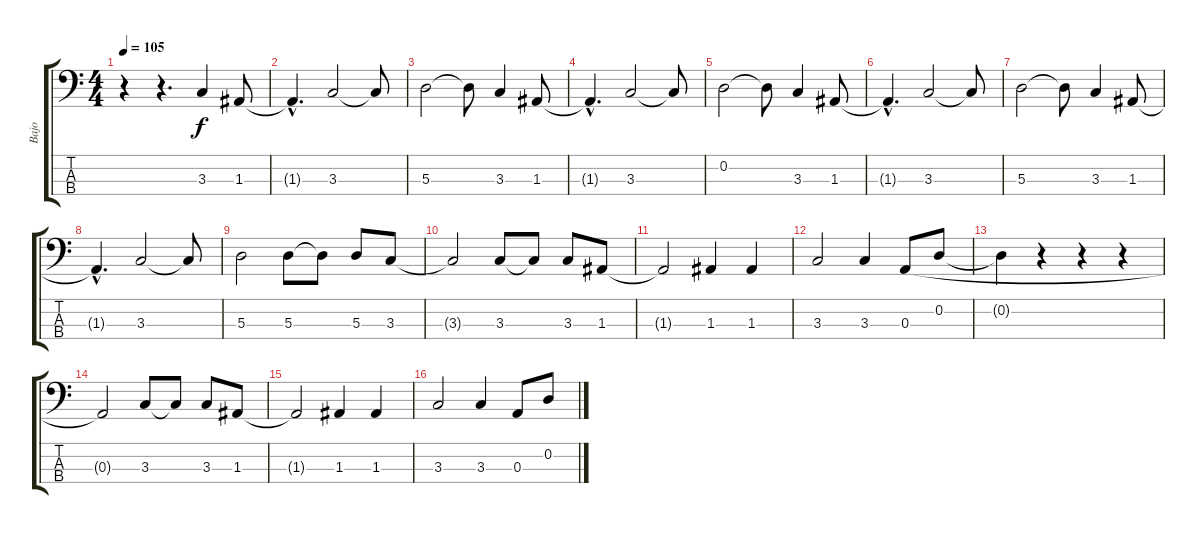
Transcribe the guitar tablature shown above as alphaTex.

\track ("Bajo" "Bajo") {instrument electricbassfinger}
\staff {score tabs}
\tuning (G2 D2 A1 E1) {hide}
\ts (4 4)
\tempo 105
\clef f4
\ks c
r.4{dy f} r.4{d} 3.3.4 1.3.8 |
1.3{hac t}.4{d} 3.3.2 3.3{t}.8 |
5.3.2 5.3{t}.8 3.3.4 1.3.8 |
1.3{hac t}.4{d} 3.3.2 3.3{t}.8 |
0.2.2 0.2{t}.8 3.3.4 1.3.8 |
1.3{hac t}.4{d} 3.3.2 3.3{t}.8 |
5.3.2 5.3{t}.8 3.3.4 1.3.8 |
1.3{hac t}.4{d} 3.3.2 3.3{t}.8 |
5.3.2 5.3.8 5.3{t}.8 5.3.8 3.3.8 |
3.3{t}.2 3.3.8 3.3{t}.8 3.3.8 1.3.8 |
1.3{t}.2 1.3.4 1.3.4 |
3.3.2 3.3.4 0.3.8 0.2.8 |
0.2{t}.4 r.4 r.4 r.4 |
0.3{t}.2 3.3.8 3.3{t}.8 3.3.8 1.3.8 |
1.3{t}.2 1.3.4 1.3.4 |
3.3.2 3.3.4 0.3.8 0.2.8
